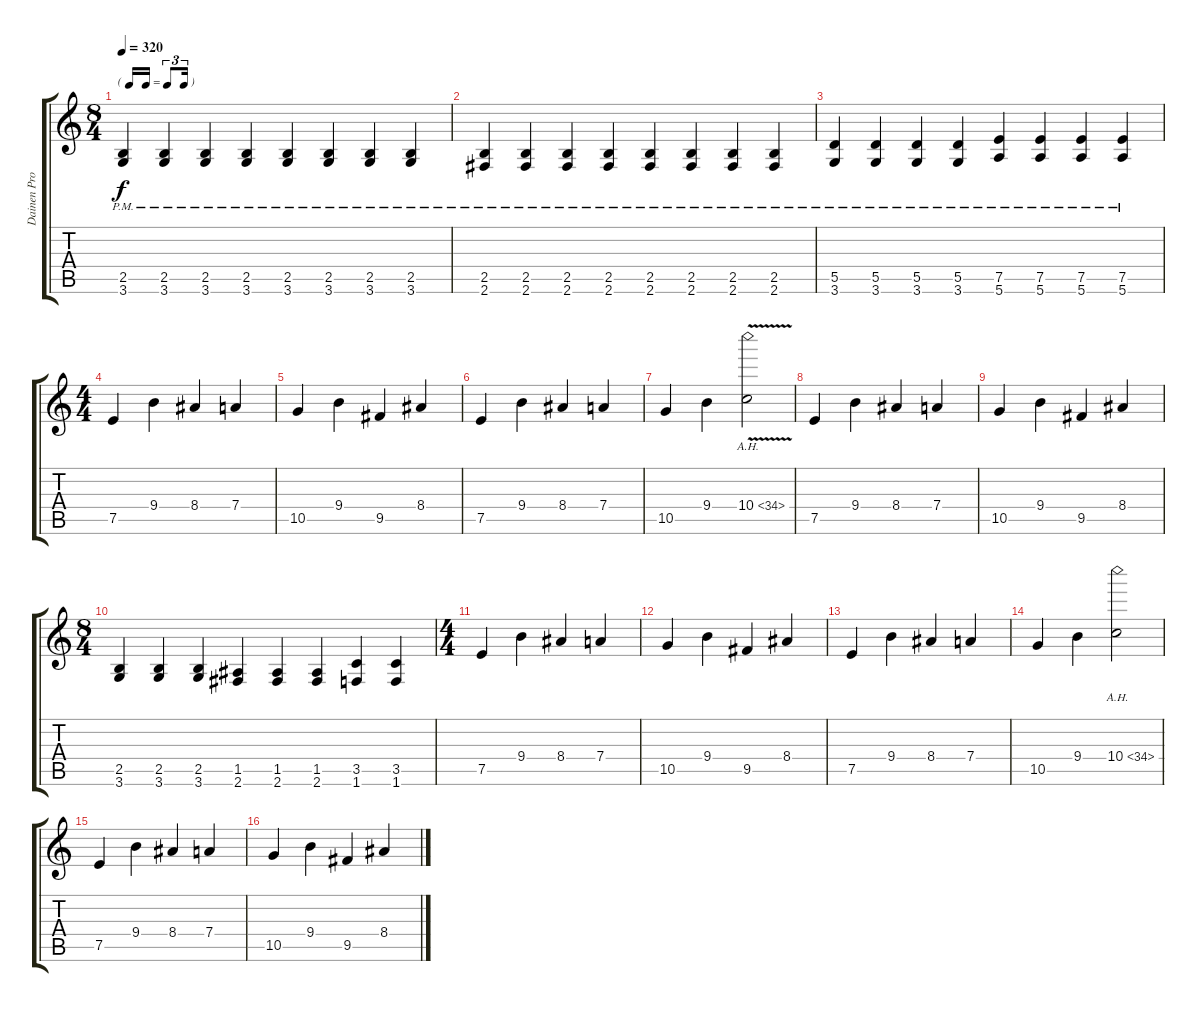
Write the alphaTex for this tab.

\track ("Dainen Proulx (lead)" "Dainen Pro") {instrument distortionguitar}
\staff {score tabs}
\tuning (E4 B3 G3 D3 A2 E2) {hide}
\ts (8 4)
\tf triplet16th
\tempo 320
\clef g2
\ks c
(2.5{pm} 3.6{pm}).4{dy f} (2.5{pm} 3.6{pm}).4 (2.5{pm} 3.6{pm}).4 (2.5{pm} 3.6{pm}).4 (2.5{pm} 3.6{pm}).4 (2.5{pm} 3.6{pm}).4 (2.5{pm} 3.6{pm}).4 (2.5{pm} 3.6{pm}).4 |
(2.5{pm} 2.6{pm}).4 (2.5{pm} 2.6{pm}).4 (2.5{pm} 2.6{pm}).4 (2.5{pm} 2.6{pm}).4 (2.5{pm} 2.6{pm}).4 (2.5{pm} 2.6{pm}).4 (2.5{pm} 2.6{pm}).4 (2.5{pm} 2.6{pm}).4 |
(5.5{pm} 3.6{pm}).4 (5.5{pm} 3.6{pm}).4 (5.5{pm} 3.6{pm}).4 (5.5{pm} 3.6{pm}).4 (7.5{pm} 5.6{pm}).4 (7.5{pm} 5.6{pm}).4 (7.5{pm} 5.6{pm}).4 (7.5{pm} 5.6{pm}).4 |
\ts (4 4)
7.5.4 9.4.4 8.4.4 7.4.4 |
10.5.4 9.4.4 9.5.4 8.4.4 |
7.5.4 9.4.4 8.4.4 7.4.4 |
10.5.4 9.4.4 10.4{ah 24 v}.2 |
7.5.4 9.4.4 8.4.4 7.4.4 |
10.5.4 9.4.4 9.5.4 8.4.4 |
\ts (8 4)
(2.5 3.6).4 (2.5 3.6).4 (2.5 3.6).4 (1.5 2.6).4 (1.5 2.6).4 (1.5 2.6).4 (3.5 1.6).4 (3.5 1.6).4 |
\ts (4 4)
7.5.4 9.4.4 8.4.4 7.4.4 |
10.5.4 9.4.4 9.5.4 8.4.4 |
7.5.4 9.4.4 8.4.4 7.4.4 |
10.5.4 9.4.4 10.4{ah 24}.2 |
7.5.4 9.4.4 8.4.4 7.4.4 |
10.5.4 9.4.4 9.5.4 8.4.4
